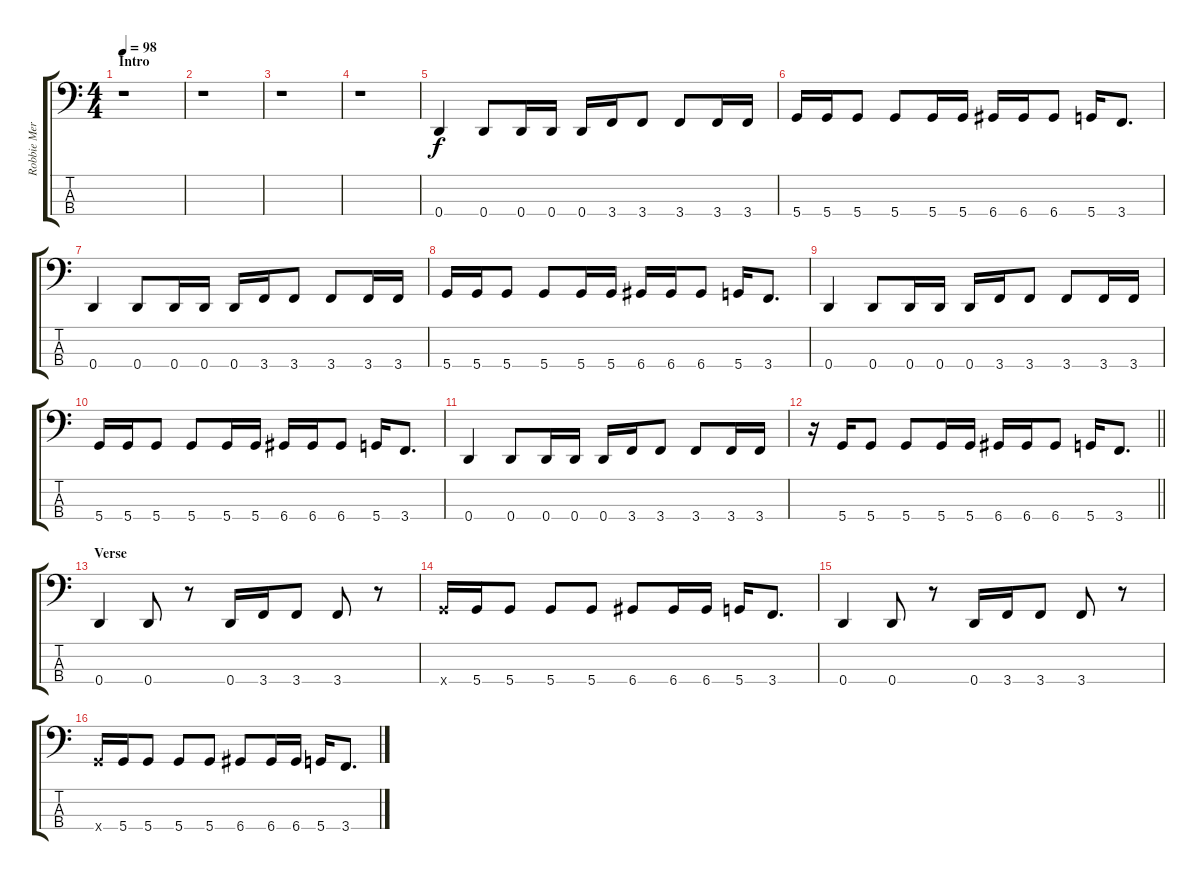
\track ("Robbie Merill - Bass" "Robbie Mer") {instrument electricbassfinger}
\staff {score tabs}
\tuning (G2 D2 A1 D1) {hide}
\ts (4 4)
\section ("" "Intro")
\tempo 98
\clef f4
\ks c
r.1{dy f instrument electricbassfinger} |
r.1 |
r.1 |
r.1 |
0.4.4 0.4.8 0.4.16 0.4.16 0.4.16 3.4.16 3.4.8 3.4.8 3.4.16 3.4.16 |
5.4.16 5.4.16 5.4.8 5.4.8 5.4.16 5.4.16 6.4.16 6.4.16 6.4.8 5.4.16 3.4.8{d} |
0.4.4 0.4.8 0.4.16 0.4.16 0.4.16 3.4.16 3.4.8 3.4.8 3.4.16 3.4.16 |
5.4.16 5.4.16 5.4.8 5.4.8 5.4.16 5.4.16 6.4.16 6.4.16 6.4.8 5.4.16 3.4.8{d} |
0.4.4 0.4.8 0.4.16 0.4.16 0.4.16 3.4.16 3.4.8 3.4.8 3.4.16 3.4.16 |
5.4.16 5.4.16 5.4.8 5.4.8 5.4.16 5.4.16 6.4.16 6.4.16 6.4.8 5.4.16 3.4.8{d} |
0.4.4 0.4.8 0.4.16 0.4.16 0.4.16 3.4.16 3.4.8 3.4.8 3.4.16 3.4.16 |
\barLineRight lightlight
r.16 5.4.16 5.4.8 5.4.8 5.4.16 5.4.16 6.4.16 6.4.16 6.4.8 5.4.16 3.4.8{d} |
\section ("" "Verse")
0.4.4 0.4.8 r.8 0.4.16 3.4.16 3.4.8 3.4.8 r.8 |
5.4{x}.16 5.4.16 5.4.8 5.4.8 5.4.8 6.4.8 6.4.16 6.4.16 5.4.16 3.4.8{d} |
0.4.4 0.4.8 r.8 0.4.16 3.4.16 3.4.8 3.4.8 r.8 |
5.4{x}.16 5.4.16 5.4.8 5.4.8 5.4.8 6.4.8 6.4.16 6.4.16 5.4.16 3.4.8{d}
